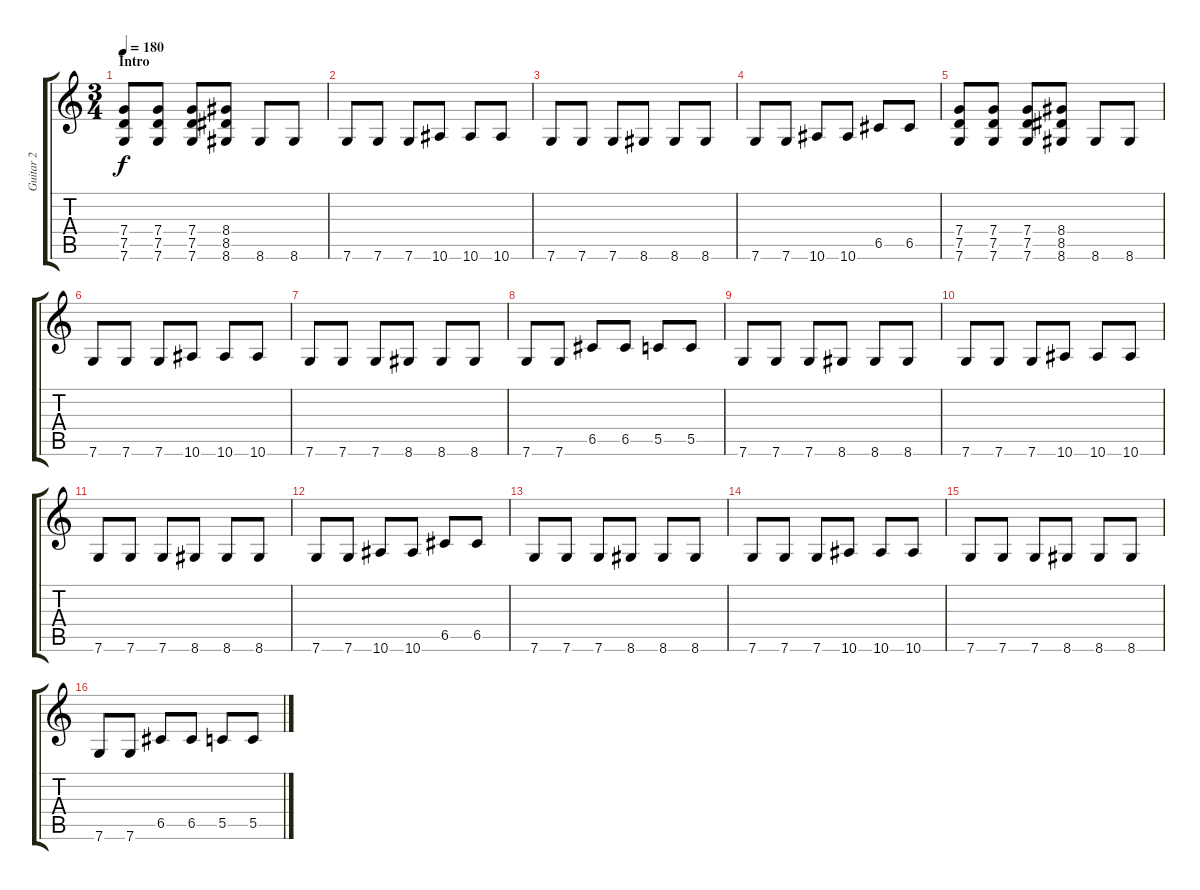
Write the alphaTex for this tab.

\track ("Guitar 2" "Guitar 2") {instrument distortionguitar}
\staff {score tabs}
\tuning (D4 A3 F3 C3 G2 C2) {hide}
\ts (3 4)
\section ("" "Intro")
\tempo 180
\clef g2
\ks c
(7.4 7.5 7.6).8{dy f instrument distortionguitar} (7.4 7.5 7.6).8 (7.4 7.5 7.6).8 (8.4 8.5 8.6).8 8.6.8 8.6.8 |
7.6.8 7.6.8 7.6.8 10.6.8 10.6.8 10.6.8 |
7.6.8 7.6.8 7.6.8 8.6.8 8.6.8 8.6.8 |
7.6.8 7.6.8 10.6.8 10.6.8 6.5.8 6.5.8 |
(7.4 7.5 7.6).8 (7.4 7.5 7.6).8 (7.4 7.5 7.6).8 (8.4 8.5 8.6).8 8.6.8 8.6.8 |
7.6.8 7.6.8 7.6.8 10.6.8 10.6.8 10.6.8 |
7.6.8 7.6.8 7.6.8 8.6.8 8.6.8 8.6.8 |
7.6.8 7.6.8 6.5.8 6.5.8 5.5.8 5.5.8 |
7.6.8 7.6.8 7.6.8 8.6.8 8.6.8 8.6.8 |
7.6.8 7.6.8 7.6.8 10.6.8 10.6.8 10.6.8 |
7.6.8 7.6.8 7.6.8 8.6.8 8.6.8 8.6.8 |
7.6.8 7.6.8 10.6.8 10.6.8 6.5.8 6.5.8 |
7.6.8 7.6.8 7.6.8 8.6.8 8.6.8 8.6.8 |
7.6.8 7.6.8 7.6.8 10.6.8 10.6.8 10.6.8 |
7.6.8 7.6.8 7.6.8 8.6.8 8.6.8 8.6.8 |
7.6.8 7.6.8 6.5.8 6.5.8 5.5.8 5.5.8
